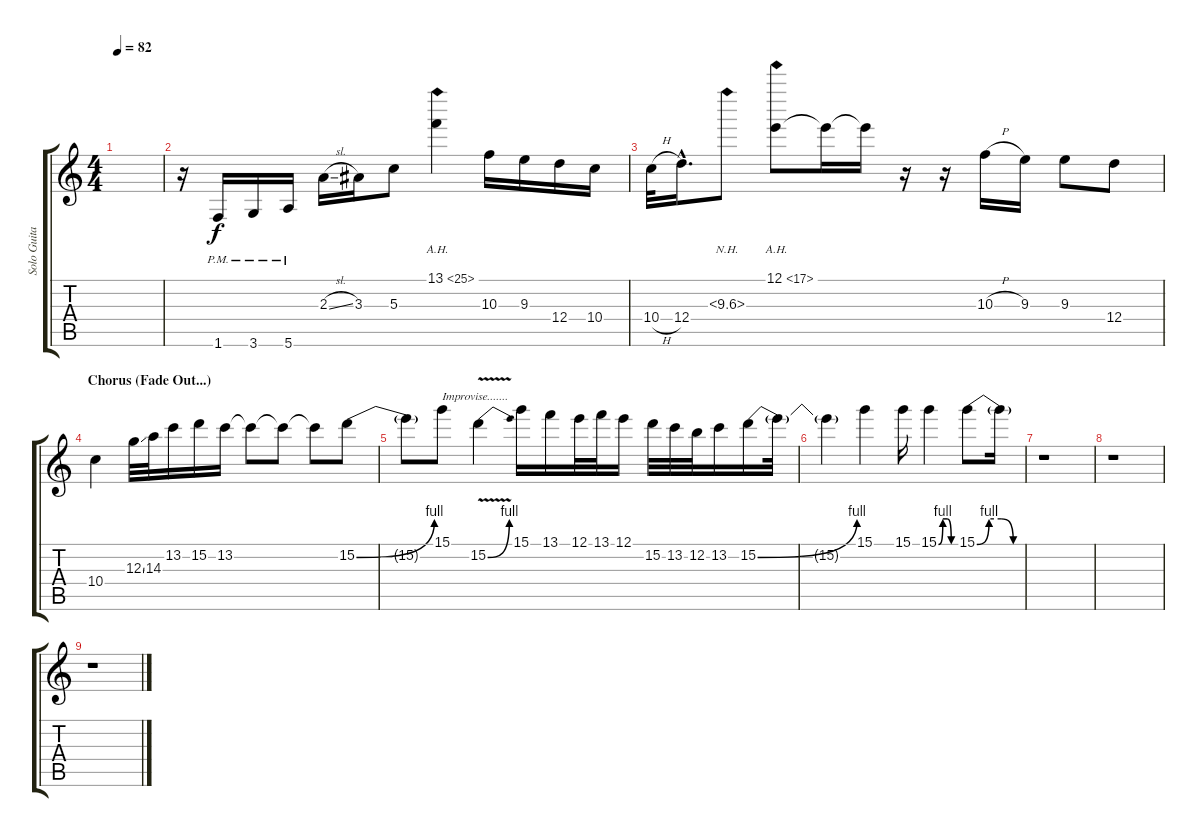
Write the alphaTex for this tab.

\track ("Solo Guitar" "Solo Guita") {instrument distortionguitar}
\staff {score tabs}
\tuning (E4 B3 G3 D3 A2 E2) {hide}
\ts (4 4)
\tempo 82
\clef g2
\ks c
|
\section ("" "")
r.16{volume 12} 1.6{pm}.16 3.6{pm}.16 5.6{pm}.16 2.3{sl}.16 3.3.16 5.3.8 13.1{ah 12}.4 10.3.16 9.3.16 12.4.16 10.4.16 |
10.4{h}.32 12.4{hac}.16{d} 10.3{nh}.8 12.1{ah 5}.8 12.1{t}.16 12.1{t}.16 r.16 r.16 10.3{h}.16 9.3.16 9.3.8 12.4.8 |
\section ("" "Chorus (Fade Out...)")
10.4.4 12.3{ss}.32{volume 12 balance 16} 14.3.32 13.2.16 15.2.16 13.2.16 13.2{t}.8 13.2{t}.8 13.2{t}.8 15.2{be (bend 0 0 60 4)}.8{volume 5} |
15.2{t}.8 15.1.8{txt "Improvise......."} 15.2{be (bend 0 0 60 4) v}.4 15.1.16 13.1.16 12.1.32 13.1.32 12.1.16 15.2.32 13.2.32 12.2.32 13.2.16 15.2{be (bend 0 0 60 4)}.16 15.2{t}.32 |
15.2{t}.4 15.1.4{volume 0} 15.1.16 15.1{be (custom 0 0 15 4 30 4 45 0 60 0)}.4 15.1{be (custom 0 0 15 4 30 4 45 0 60 0)}.8 15.1{t}.16 |
r.1 |
r.1 |
r.1
